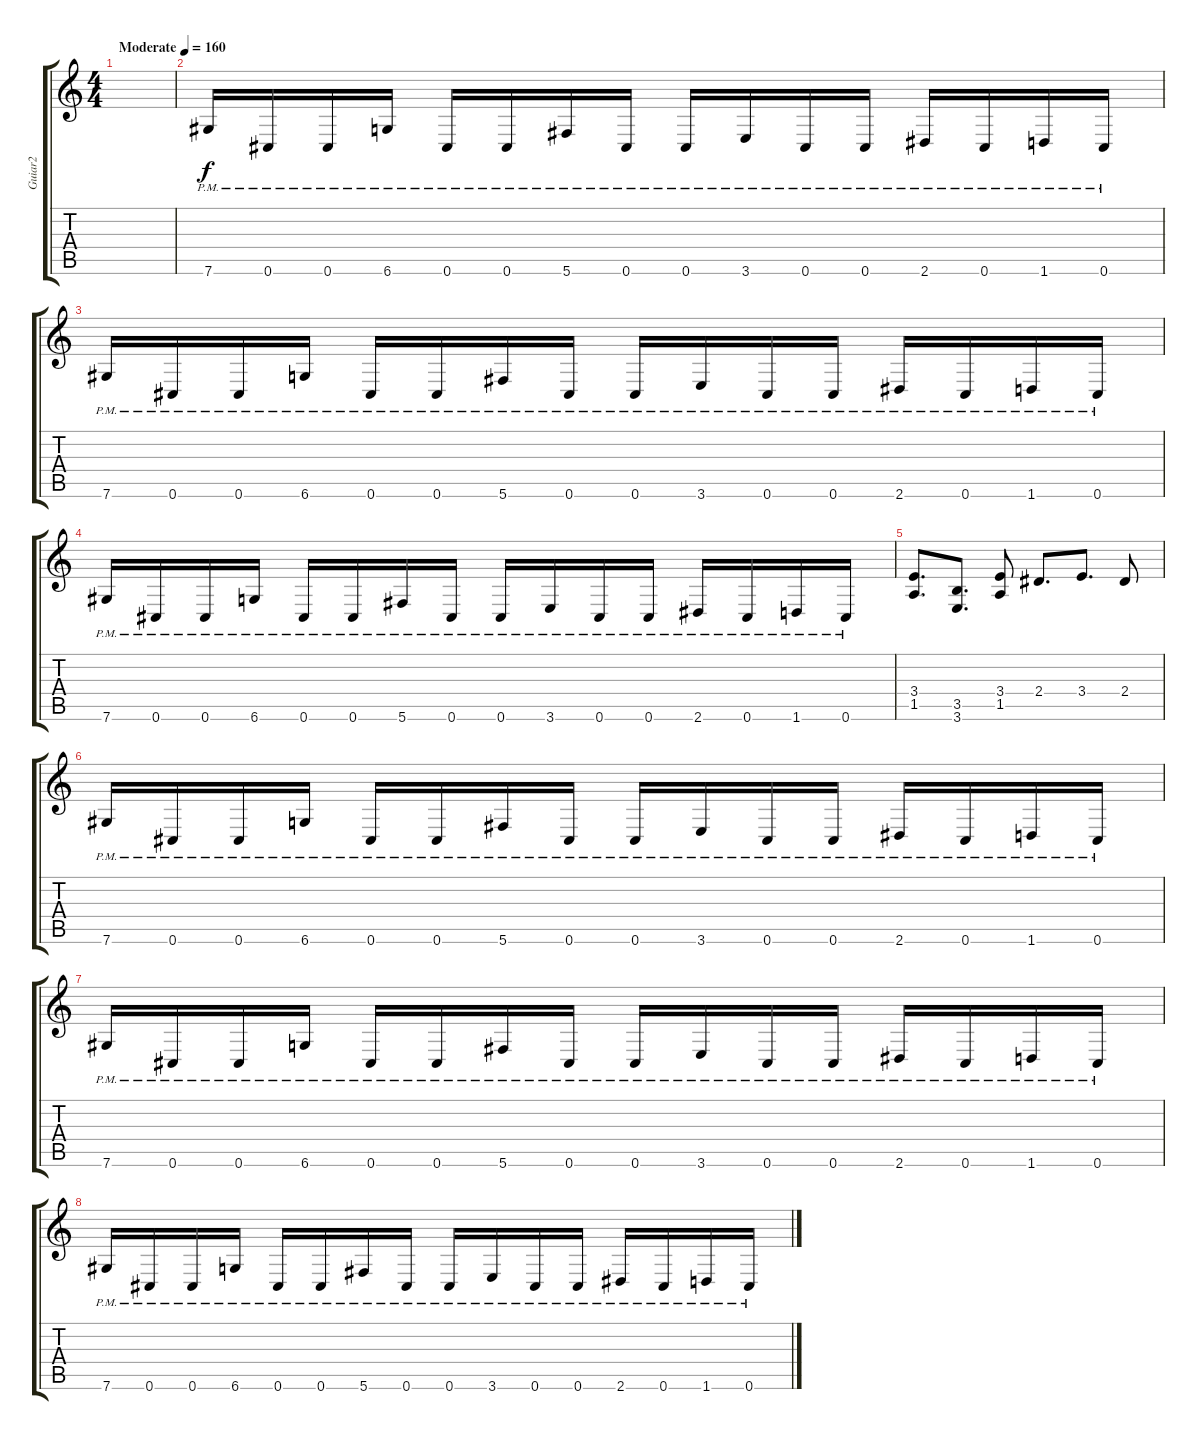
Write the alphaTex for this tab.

\track ("Guiar2" "Guiar2") {instrument distortionguitar}
\staff {score tabs}
\tuning (Eb4 Bb3 Gb3 Db3 Ab2 Db2) {hide}
\ts (4 4)
\tempo (160 "Moderate")
\clef g2
\ks c
|
7.6{pm}.16 0.6{pm}.16 0.6{pm}.16 6.6{pm}.16 0.6{pm}.16 0.6{pm}.16 5.6{pm}.16 0.6{pm}.16 0.6{pm}.16 3.6{pm}.16 0.6{pm}.16 0.6{pm}.16 2.6{pm}.16 0.6{pm}.16 1.6{pm}.16 0.6{pm}.16 |
7.6{pm}.16 0.6{pm}.16 0.6{pm}.16 6.6{pm}.16 0.6{pm}.16 0.6{pm}.16 5.6{pm}.16 0.6{pm}.16 0.6{pm}.16 3.6{pm}.16 0.6{pm}.16 0.6{pm}.16 2.6{pm}.16 0.6{pm}.16 1.6{pm}.16 0.6{pm}.16 |
7.6{pm}.16 0.6{pm}.16 0.6{pm}.16 6.6{pm}.16 0.6{pm}.16 0.6{pm}.16 5.6{pm}.16 0.6{pm}.16 0.6{pm}.16 3.6{pm}.16 0.6{pm}.16 0.6{pm}.16 2.6{pm}.16 0.6{pm}.16 1.6{pm}.16 0.6{pm}.16 |
(3.4 1.5).8{d} (3.5 3.6).8{d} (3.4 1.5).8 2.4.8{d} 3.4.8{d} 2.4.8 |
7.6{pm}.16 0.6{pm}.16 0.6{pm}.16 6.6{pm}.16 0.6{pm}.16 0.6{pm}.16 5.6{pm}.16 0.6{pm}.16 0.6{pm}.16 3.6{pm}.16 0.6{pm}.16 0.6{pm}.16 2.6{pm}.16 0.6{pm}.16 1.6{pm}.16 0.6{pm}.16 |
7.6{pm}.16 0.6{pm}.16 0.6{pm}.16 6.6{pm}.16 0.6{pm}.16 0.6{pm}.16 5.6{pm}.16 0.6{pm}.16 0.6{pm}.16 3.6{pm}.16 0.6{pm}.16 0.6{pm}.16 2.6{pm}.16 0.6{pm}.16 1.6{pm}.16 0.6{pm}.16 |
7.6{pm}.16 0.6{pm}.16 0.6{pm}.16 6.6{pm}.16 0.6{pm}.16 0.6{pm}.16 5.6{pm}.16 0.6{pm}.16 0.6{pm}.16 3.6{pm}.16 0.6{pm}.16 0.6{pm}.16 2.6{pm}.16 0.6{pm}.16 1.6{pm}.16 0.6{pm}.16
